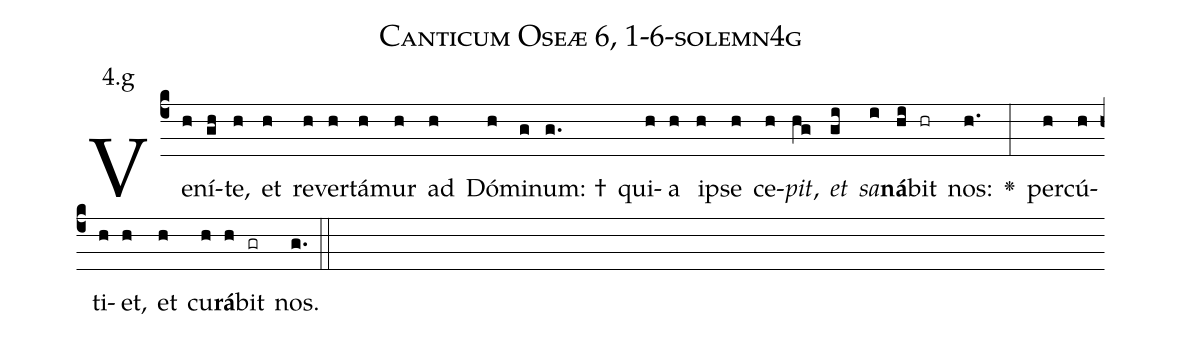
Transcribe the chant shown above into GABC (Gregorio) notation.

name: Canticum Oseæ 6, 1-6-solemn4g;
annotation: 4.g;
%%
(c4)Ve(h)ní(gh)te,(h) et(h) re(h)ver(h)tá(h)mur(h) ad(h) Dó(h)mi(g)num: †(g.) qui(h)a(h) i(h)pse(h) ce(h)<i>pit</i>,(hg) <i>et</i>(gi) <i>sa</i>(i)<b>ná</b>(hi)bit(hr) nos:(h.) <v>\greheightstar</v>(:) per(h)cú(h)ti(h)et,(h) et(h) cu(h)<b>rá</b>(h)bit(gr) nos.(g.) (::)


%E(h) u(h) o(h) u(h) a(h) e.(g.) (::)
